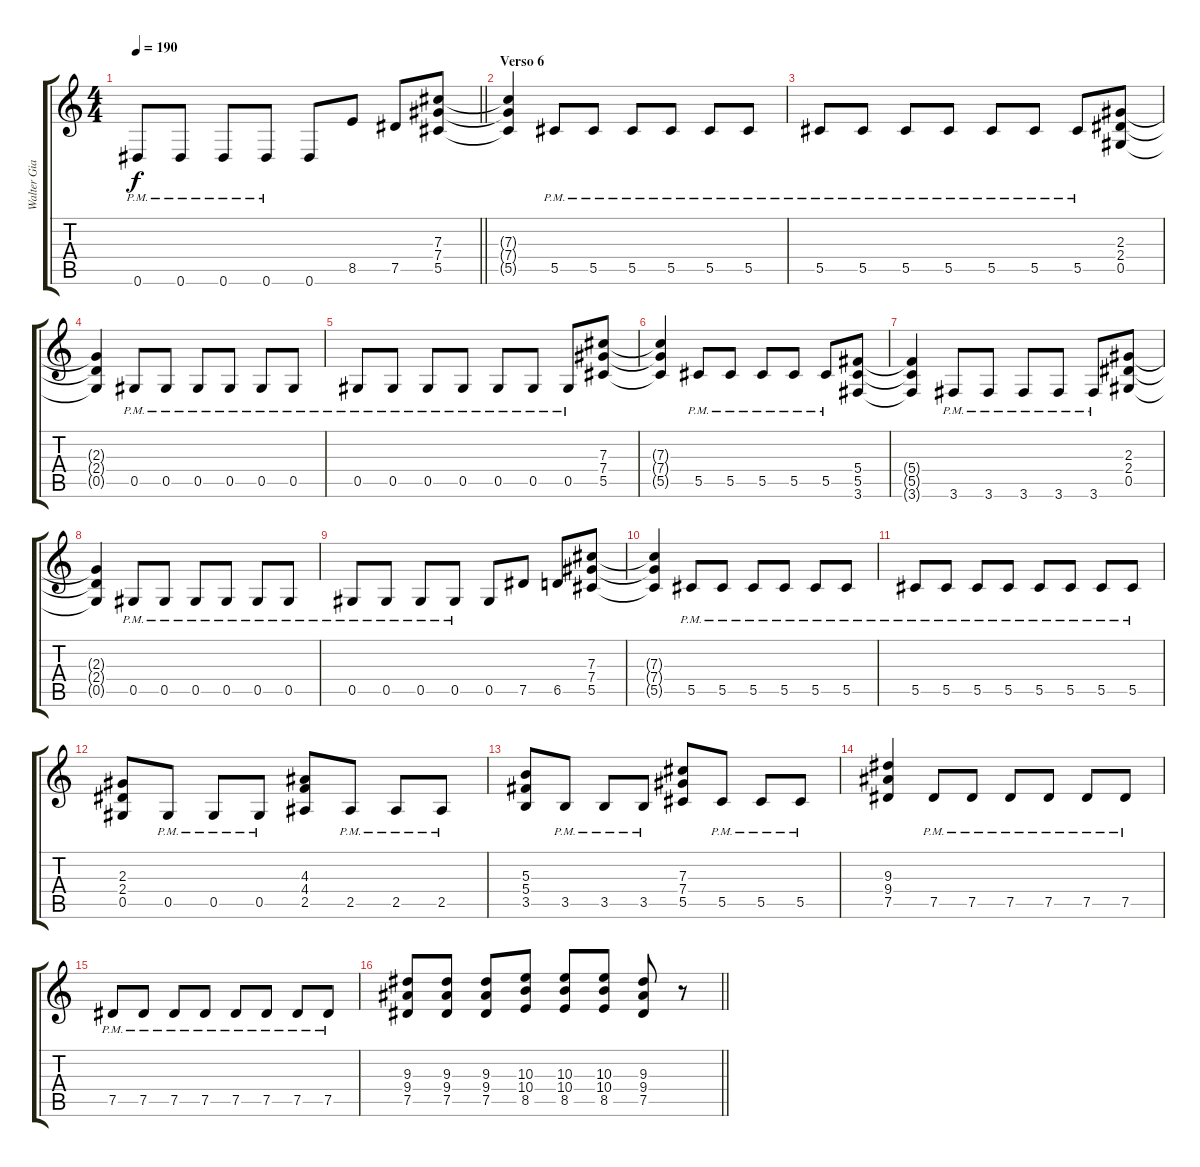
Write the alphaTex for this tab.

\track ("Walter Giardino Lead" "Walter Gia") {instrument distortionguitar}
\staff {score tabs}
\tuning (Eb4 Bb3 Gb3 Db3 Ab2 Eb2) {hide}
\ts (4 4)
\tempo 190
\clef g2
\barLineRight lightlight
\ks c
0.6{pm}.8{dy f} 0.6{pm}.8 0.6{pm}.8 0.6{pm}.8 0.6.8 8.5.8 7.5.8 (7.3 7.4 5.5).8 |
\section ("" "Verso 6")
(7.3{t} 7.4{t} 5.5{t}).4 5.5{pm}.8 5.5{pm}.8 5.5{pm}.8 5.5{pm}.8 5.5{pm}.8 5.5{pm}.8 |
5.5{pm}.8 5.5{pm}.8 5.5{pm}.8 5.5{pm}.8 5.5{pm}.8 5.5{pm}.8 5.5{pm}.8 (2.3 2.4 0.5).8 |
(2.3{t} 2.4{t} 0.5{t}).4 0.5{pm}.8 0.5{pm}.8 0.5{pm}.8 0.5{pm}.8 0.5{pm}.8 0.5{pm}.8 |
0.5{pm}.8 0.5{pm}.8 0.5{pm}.8 0.5{pm}.8 0.5{pm}.8 0.5{pm}.8 0.5{pm}.8 (7.3 7.4 5.5).8 |
(7.3{t} 7.4{t} 5.5{t}).4 5.5{pm}.8 5.5{pm}.8 5.5{pm}.8 5.5{pm}.8 5.5{pm}.8 (5.4 5.5 3.6).8 |
(5.4{t} 5.5{t} 3.6{t}).4 3.6{pm}.8 3.6{pm}.8 3.6{pm}.8 3.6{pm}.8 3.6{pm}.8 (2.3 2.4 0.5).8 |
(2.3{t} 2.4{t} 0.5{t}).4 0.5{pm}.8 0.5{pm}.8 0.5{pm}.8 0.5{pm}.8 0.5{pm}.8 0.5{pm}.8 |
0.5{pm}.8 0.5{pm}.8 0.5{pm}.8 0.5{pm}.8 0.5.8 7.5.8 6.5.8 (7.3 7.4 5.5).8 |
(7.3{t} 7.4{t} 5.5{t}).4 5.5{pm}.8 5.5{pm}.8 5.5{pm}.8 5.5{pm}.8 5.5{pm}.8 5.5{pm}.8 |
5.5{pm}.8 5.5{pm}.8 5.5{pm}.8 5.5{pm}.8 5.5{pm}.8 5.5{pm}.8 5.5{pm}.8 5.5{pm}.8 |
(2.3 2.4 0.5).8 0.5{pm}.8 0.5{pm}.8 0.5{pm}.8 (4.3 4.4 2.5).8 2.5{pm}.8 2.5{pm}.8 2.5{pm}.8 |
(5.3 5.4 3.5).8 3.5{pm}.8 3.5{pm}.8 3.5{pm}.8 (7.3 7.4 5.5).8 5.5{pm}.8 5.5{pm}.8 5.5{pm}.8 |
(9.3 9.4 7.5).4 7.5{pm}.8 7.5{pm}.8 7.5{pm}.8 7.5{pm}.8 7.5{pm}.8 7.5{pm}.8 |
7.5{pm}.8 7.5{pm}.8 7.5{pm}.8 7.5{pm}.8 7.5{pm}.8 7.5{pm}.8 7.5{pm}.8 7.5{pm}.8 |
\barLineRight lightlight
(9.3 9.4 7.5).8 (9.3 9.4 7.5).8 (9.3 9.4 7.5).8 (10.3 10.4 8.5).8 (10.3 10.4 8.5).8 (10.3 10.4 8.5).8 (9.3 9.4 7.5).8 r.8
